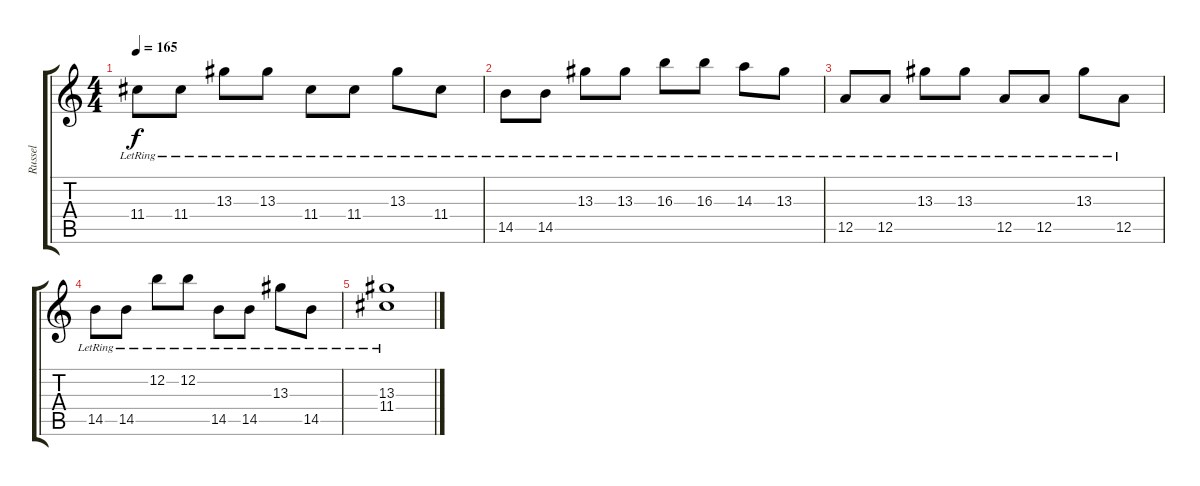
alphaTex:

\track ("Russel" "Russel") {instrument electricguitarclean}
\staff {score tabs}
\tuning (E4 B3 G3 D3 A2 E2) {hide}
\ts (4 4)
\tempo 165
\clef g2
\ks c
11.4{lr}.8{dy f} 11.4{lr}.8 13.3{lr}.8 13.3{lr}.8 11.4{lr}.8 11.4{lr}.8 13.3{lr}.8 11.4{lr}.8 |
14.5{lr}.8 14.5{lr}.8 13.3{lr}.8 13.3{lr}.8 16.3{lr}.8 16.3{lr}.8 14.3{lr}.8 13.3{lr}.8 |
12.5{lr}.8 12.5{lr}.8 13.3{lr}.8 13.3{lr}.8 12.5{lr}.8 12.5{lr}.8 13.3{lr}.8 12.5{lr}.8 |
14.5{lr}.8 14.5{lr}.8 12.2{lr}.8 12.2{lr}.8 14.5{lr}.8 14.5{lr}.8 13.3{lr}.8 14.5{lr}.8 |
(13.3{lr} 11.4{lr}).1
